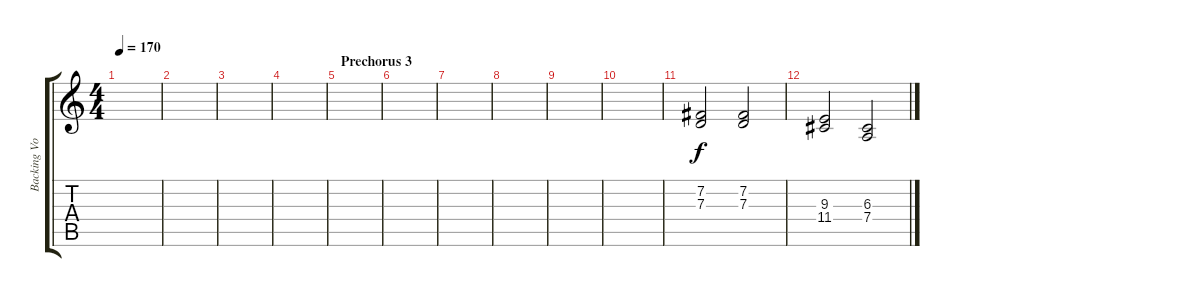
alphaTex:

\track ("Backing Vocals" "Backing Vo") {instrument choiraahs}
\staff {score tabs}
\tuning (E4 B3 G3 D3 A2 E2) {hide}
\ts (4 4)
\tempo 170
\clef g2
\ks c
|
|
|
|
\section ("" "Prechorus 3")
|
|
|
|
|
|
(7.2 7.3).2 (7.2 7.3).2 |
(9.3 11.4).2 (6.3 7.4).2
